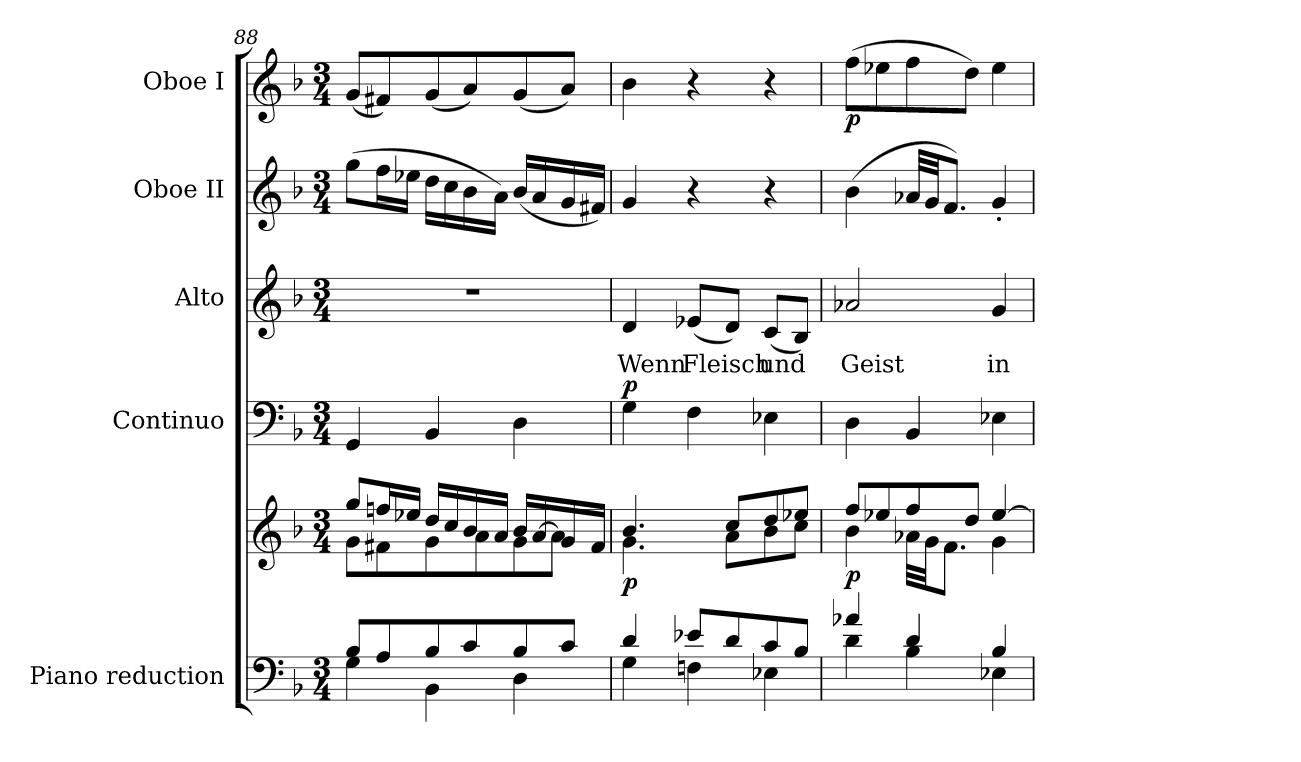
**kern	**kern	**dynam	**kern	**dynam	**kern	**text	**kern	**dynam	**kern	**dynam
*part5	*part5	*part5	*part4	*part4	*part3	*part3	*part2	*part2	*part1	*part1
*staff6	*staff5	*staff5/6	*staff4	*staff4	*staff3	*staff3	*staff2	*staff2	*staff1	*staff1
*I"Piano reduction	*	*	*I"Continuo	*	*I"Alto	*	*I"Oboe II	*	*I"Oboe I	*
*I'Pno	*	*	*	*	*	*	*I'Ob	*	*I'Ob	*
*clefF4	*clefG2	*	*clefF4	*	*clefG2	*	*clefG2	*	*clefG2	*
*k[b-]	*k[b-]	*	*k[b-]	*	*k[b-]	*	*k[b-]	*	*k[b-]	*
*M3/4	*M3/4	*	*M3/4	*	*M3/4	*	*M3/4	*	*M3/4	*
=88	=88	=88	=88	=88	=88	=88	=88	=88	=88	=88
*^	*^	*	*	*	*	*	*	*	*	*
8B-/L	4G\	8gg/L	8g\L	.	4GG/	.	2.r	.	(>8gg\L	.	(<8g/L	.
8A/	.	16ffn/L	8f#X\	.	.	.	.	.	16ff\L	.	8f#X/)	.
.	.	16ee-X/JJ	.	.	.	.	.	.	16ee-X\JJ	.	.	.
8B-/	4BB-\	16dd/LL	8g\	.	4BB-/	.	.	.	16dd\LL	.	(<8g/	.
.	.	16cc/	.	.	.	.	.	.	16cc\	.	.	.
8c/	.	16b-/	8a\	.	.	.	.	.	16b-\	.	8a/)	.
.	.	16a/JJ	.	.	.	.	.	.	16a\JJ)	.	.	.
8B-/	4D\	16b-/LL	8g\	.	4D\	.	.	.	(<16b-/LL	.	(<8g/	.
.	.	[16a/	.	.	.	.	.	.	16a/	.	.	.
8c/J	.	16g/	8a\J]	.	.	.	.	.	16g/	.	8a/J)	.
.	.	16f#/JJ	.	.	.	.	.	.	16f#X/JJ)	.	.	.
!!LO:PB:g=z
=89	=89	=89	=89	=89	=89	=89	=89	=89	=89	=89	=89	=89
!	!	!	!	!LO:DY:b	!	!LO:DY:a	!	!LO:LY:b	!	!	!	!
4d/	4G\	4.b-/	4.g\	p	4G\	p	4d/	Wenn	4g/	.	4b-\	.
!	!	!	!	!	!	!	!	!LO:LY:b	!	!	!	!
8e-X/L	4Fn\	.	.	.	4F\	.	(<8e-X/L	Fleisch	4r	.	4r	.
8d/	.	8cc/L	8a\L	.	.	.	8d/J)	.	.	.	.	.
!	!	!	!	!	!	!	!	!LO:LY:b	!	!	!	!
8c/	4E-X\	8dd/	8b-\	.	4E-X\	.	(<8c/L	und	4r	.	4r	.
8B-/J	.	8ee-X/J	8cc\J	.	.	.	8B-/J)	.	.	.	.	.
=90	=90	=90	=90	=90	=90	=90	=90	=90	=90	=90	=90	=90
!	!	!	!	!LO:DY:b	!	!	!	!LO:LY:b	!	!LO:DY:b	!	!
!	!	!	!	!	!	!	!	!	!	!LO:DY:n=1:b	!	!
!	!	!	!	!	!	!	!	!	!	!LO:DY:n=2:b	!	!LO:DY:b
4a-X/	4d\	8ff/L	4b-\	p	4D\	.	2a-X/	Geist	(>4b-\	other-dynamics p other-dynamics	(>8ff\L	p
.	.	8ee-X/	.	.	.	.	.	.	.	.	8ee-X\	.
4d/	4B-\	8ff/	32a-X\LLL	.	4BB-/	.	.	.	32a-X/LLL	.	8ff\	.
.	.	.	32g\JJ	.	.	.	.	.	32g/JJ	.	.	.
.	.	.	8.f\J	.	.	.	.	.	8.f/J)	.	.	.
.	.	8dd/J	.	.	.	.	.	.	.	.	8dd\J)	.
!	!	!	!	!	!	!	!	!LO:LY:b	!	!	!	!
4B-/	4E-X\	[4ee-/	4g\	.	4E-X\	.	4g/	in	4g'/	.	4ee-\	.
*v	*v	*	*	*	*	*	*	*	*	*	*	*
*	*v	*v	*	*	*	*	*	*	*	*	*
=	=	=	=	=	=	=	=	=	=	=
*-	*-	*-	*-	*-	*-	*-	*-	*-	*-	*-
